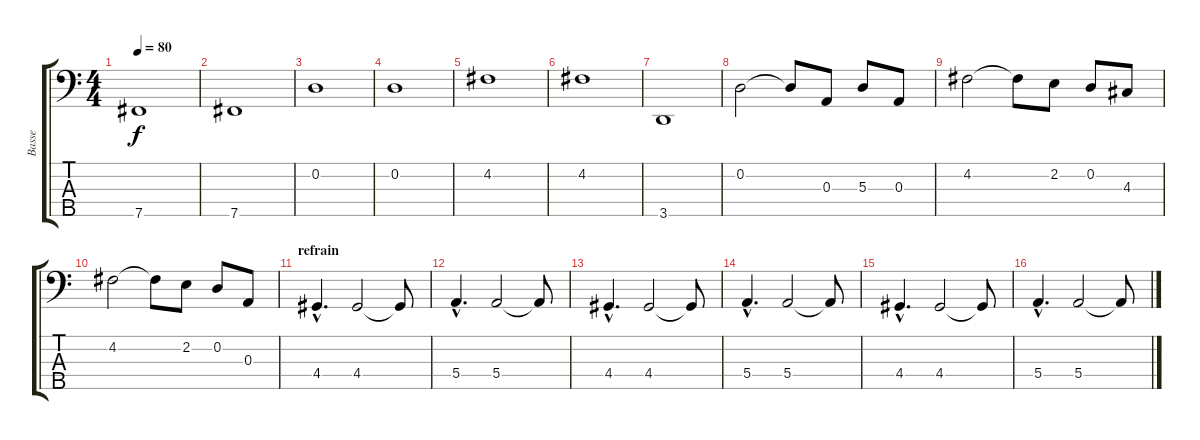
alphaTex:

\track ("Basse" "Basse") {instrument fretlessbass}
\staff {score tabs}
\tuning (G2 D2 A1 E1 B0) {hide}
\ts (4 4)
\tempo 80
\clef f4
\ks c
7.5.1{dy f} |
7.5.1 |
0.2.1 |
0.2.1 |
4.2.1 |
4.2.1 |
3.5.1 |
0.2.2 0.2{t}.8 0.3.8 5.3.8 0.3.8 |
4.2.2 4.2{t}.8 2.2.8 0.2.8 4.3.8 |
4.2.2 4.2{t}.8 2.2.8 0.2.8 0.3.8 |
\section ("" "refrain")
4.4{hac}.4{d} 4.4.2 4.4{t}.8 |
5.4{hac}.4{d} 5.4.2 5.4{t}.8 |
4.4{hac}.4{d} 4.4.2 4.4{t}.8 |
5.4{hac}.4{d} 5.4.2 5.4{t}.8 |
4.4{hac}.4{d} 4.4.2 4.4{t}.8 |
5.4{hac}.4{d} 5.4.2 5.4{t}.8
